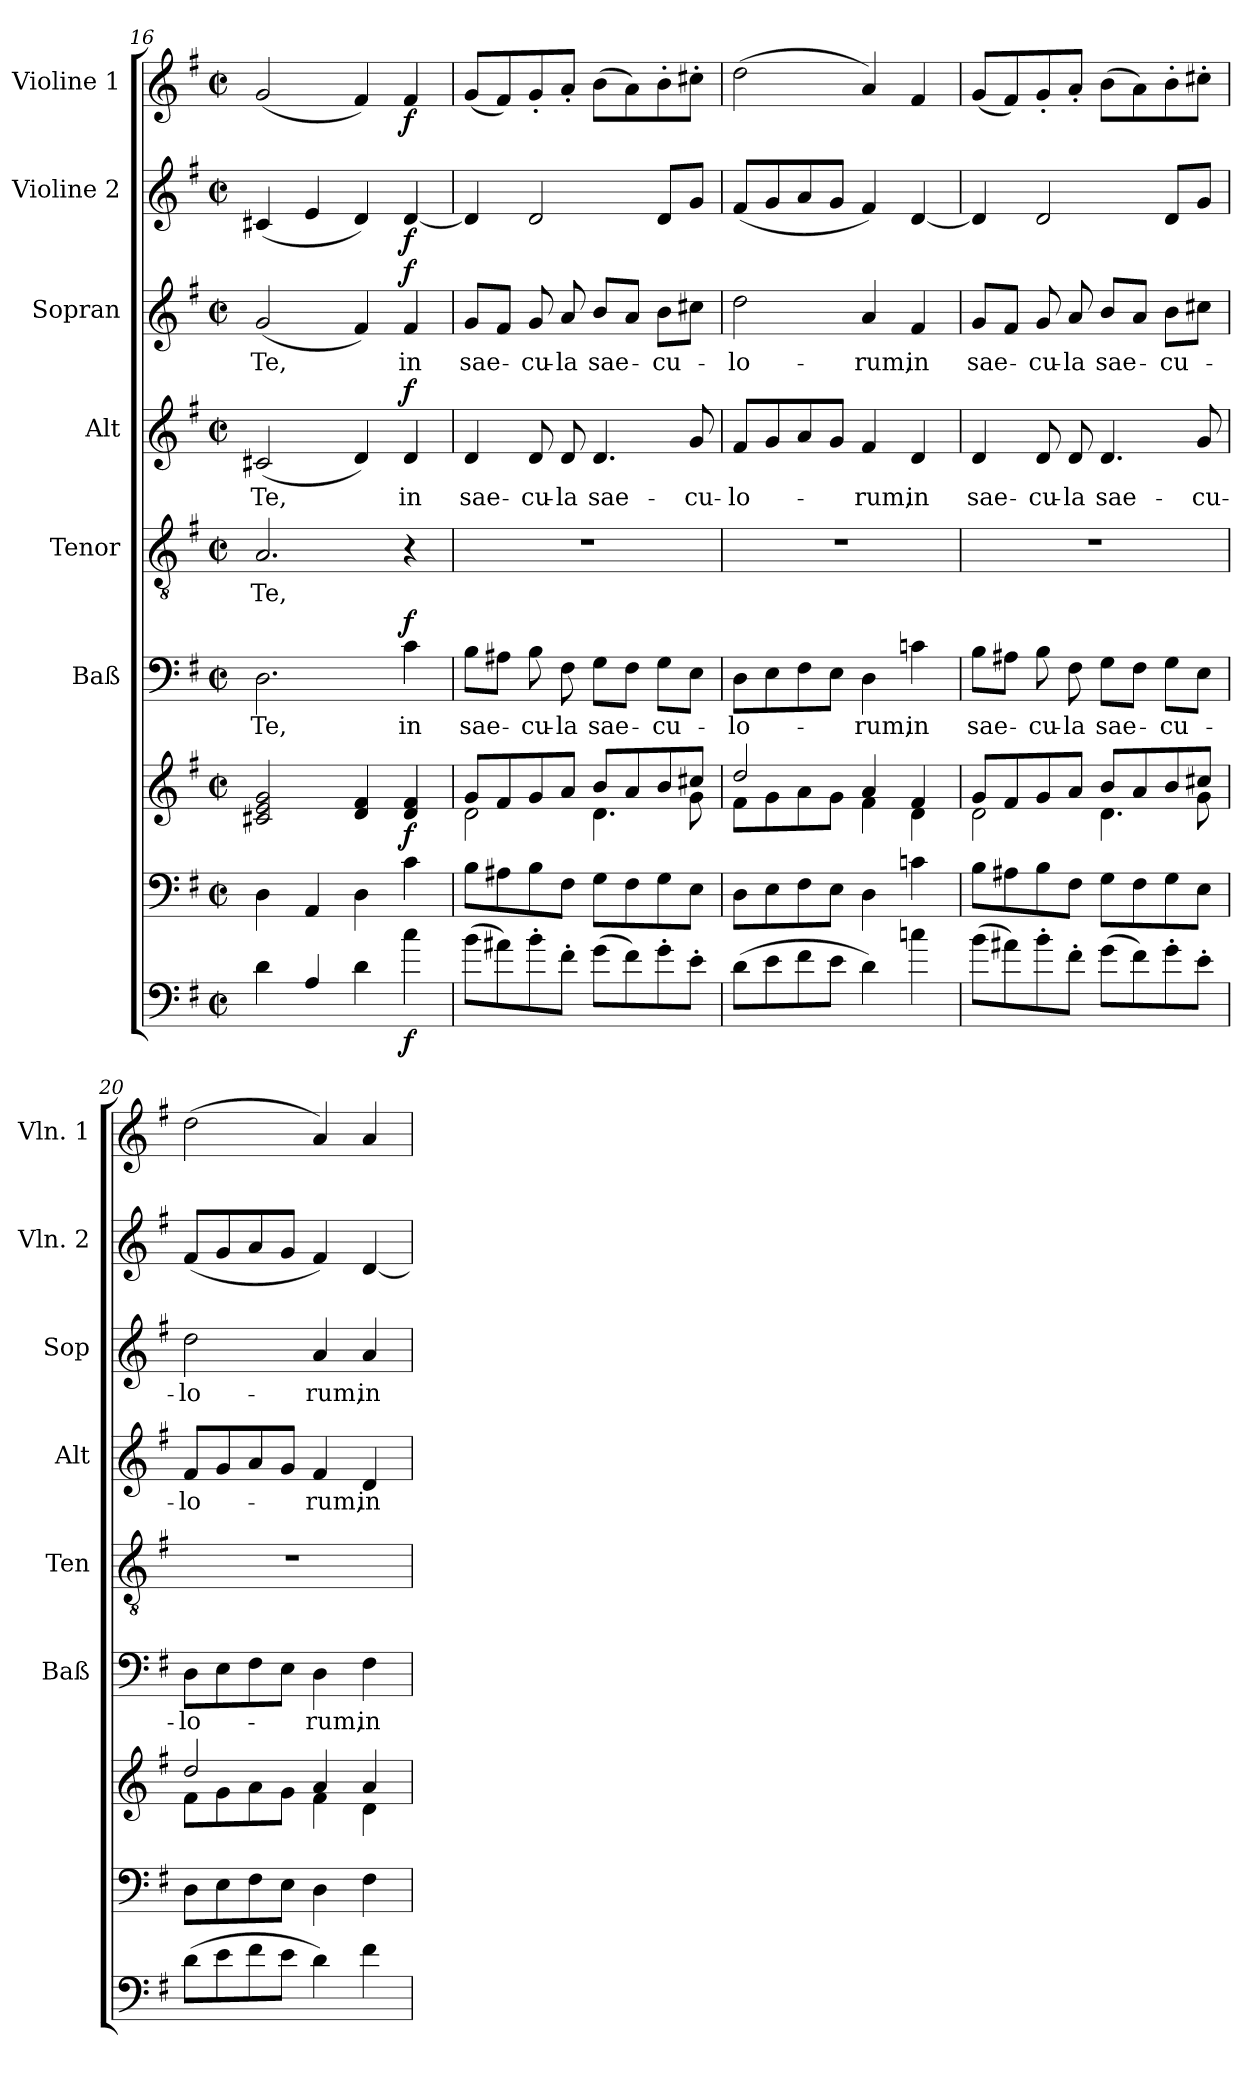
**kern	**dynam	**kern	**kern	**dynam	**kern	**text	**dynam	**kern	**text	**kern	**text	**dynam	**kern	**text	**dynam	**kern	**dynam	**kern	**dynam
*part8	*part8	*part7	*part7	*part7	*part6	*part6	*part6	*part5	*part5	*part4	*part4	*part4	*part3	*part3	*part3	*part2	*part2	*part1	*part1
*staff9	*staff9	*staff8	*staff7	*staff7/8	*staff6	*staff6	*staff6	*staff5	*staff5	*staff4	*staff4	*staff4	*staff3	*staff3	*staff3	*staff2	*staff2	*staff1	*staff1
*	*	*	*	*	*I"Baß	*	*	*I"Tenor	*	*I"Alt	*	*	*I"Sopran	*	*	*I"Violine 2	*	*I"Violine 1	*
*	*	*	*	*	*I'Baß	*	*	*I'Ten	*	*I'Alt	*	*	*I'Sop	*	*	*I'Vln. 2	*	*I'Vln. 1	*
*clefF4	*	*clefF4	*clefG2	*	*clefF4	*	*	*clefGv2	*	*clefG2	*	*	*clefG2	*	*	*clefG2	*	*clefG2	*
*ITrd7c12	*	*	*	*	*	*	*	*	*	*	*	*	*	*	*	*	*	*	*
*k[f#]	*	*k[f#]	*k[f#]	*	*k[f#]	*	*	*k[f#]	*	*k[f#]	*	*	*k[f#]	*	*	*k[f#]	*	*k[f#]	*
*G:	*	*G:	*G:	*	*G:	*	*	*G:	*	*G:	*	*	*G:	*	*	*G:	*	*G:	*
*M2/2	*	*M2/2	*M2/2	*	*M2/2	*	*	*M2/2	*	*M2/2	*	*	*M2/2	*	*	*M2/2	*	*M2/2	*
*met(c|)	*	*met(c|)	*met(c|)	*	*met(c|)	*	*	*met(c|)	*	*met(c|)	*	*	*met(c|)	*	*	*met(c|)	*	*met(c|)	*
=16	=16	=16	=16	=16	=16	=16	=16	=16	=16	=16	=16	=16	=16	=16	=16	=16	=16	=16	=16
!	!	!	!	!	!	!LO:LY:b	!	!	!LO:LY:b	!	!LO:LY:b	!	!	!LO:LY:b	!	!	!	!	!
4D\	.	4D\	2c#X/ 2e/ 2g/	.	2.D\	Te,	.	2.A/	Te,	(<2c#X/	Te,	.	(<2g/	Te,	.	(<4c#X/	.	(<2g/	.
4AA/	.	4AA/	.	.	.	.	.	.	.	.	.	.	.	.	.	4e/	.	.	.
4D\	.	4D\	4d/ 4f#/	.	.	.	.	.	.	4d/)	.	.	4f#/)	.	.	4d/)	.	4f#/)	.
!	!LO:DY:b	!	!	!LO:DY:b	!	!LO:LY:b	!LO:DY:a	!	!	!	!LO:LY:b	!LO:DY:a	!	!LO:LY:b	!LO:DY:a	!	!LO:DY:b	!	!LO:DY:b
4c\	f	4c\	4d/ 4f#/	f	4c\	in	f	4r	.	4d/	in	f	4f#/	in	f	[4d/	f	4f#/	f
=17	=17	=17	=17	=17	=17	=17	=17	=17	=17	=17	=17	=17	=17	=17	=17	=17	=17	=17	=17
*	*	*	*^	*	*	*	*	*	*	*	*	*	*	*	*	*	*	*	*
!	!	!	!	!	!	!	!LO:LY:b	!	!	!	!	!LO:LY:b	!	!	!LO:LY:b	!	!	!	!	!
(>8B\L	.	8B\L	8g/L	2d\	.	8B\L	sae-	.	1r	.	4d/	sae-	.	8g/L	sae-	.	4d/]	.	(<8g/L	.
8A#X\)	.	8A#X\	8f#/	.	.	8A#X\J	.	.	.	.	.	.	.	8f#/J	.	.	.	.	8f#/)	.
!	!	!	!	!	!	!	!LO:LY:b	!	!	!	!	!LO:LY:b	!	!	!LO:LY:b	!	!	!	!	!
8B'>\	.	8B\	8g/	.	.	8B\	-cu-	.	.	.	8d/	-cu-	.	8g/	-cu-	.	2d/	.	8g'</	.
!	!	!	!	!	!	!	!LO:LY:b	!	!	!	!	!LO:LY:b	!	!	!LO:LY:b	!	!	!	!	!
8F#'>\J	.	8F#\J	8a/J	.	.	8F#\	-la	.	.	.	8d/	-la	.	8a/	-la	.	.	.	8a'</J	.
!	!	!	!	!	!	!	!LO:LY:b	!	!	!	!	!LO:LY:b	!	!	!LO:LY:b	!	!	!	!	!
(>8G\L	.	8G\L	8b/L	4.d\	.	8G\L	sae-	.	.	.	4.d/	sae-	.	8b/L	sae-	.	.	.	(>8b\L	.
8F#\)	.	8F#\	8a/	.	.	8F#\J	.	.	.	.	.	.	.	8a/J	.	.	.	.	8a\)	.
!	!	!	!	!	!	!	!LO:LY:b	!	!	!	!	!	!	!	!LO:LY:b	!	!	!	!	!
8G'>\	.	8G\	8b/	.	.	8G\L	-cu-	.	.	.	.	.	.	8b\L	-cu-	.	8d/L	.	8b'>\	.
!	!	!	!	!	!	!	!	!	!	!	!	!LO:LY:b	!	!	!	!	!	!	!	!
8E'>\J	.	8E\J	8cc#X/J	8g\	.	8E\J	.	.	.	.	8g/	-cu-	.	8cc#X\J	.	.	8g/J	.	8cc#X'>\J	.
=18	=18	=18	=18	=18	=18	=18	=18	=18	=18	=18	=18	=18	=18	=18	=18	=18	=18	=18	=18	=18
!	!	!	!	!	!	!	!LO:LY:b	!	!	!	!	!LO:LY:b	!	!	!LO:LY:b	!	!	!	!	!
(>8D\L	.	8D\L	2dd/	8f#\L	.	8D\L	-lo-	.	1r	.	8f#/L	-lo-	.	2dd\	-lo-	.	(<8f#/L	.	(>2dd\	.
8E\	.	8E\	.	8g\	.	8E\	.	.	.	.	8g/	.	.	.	.	.	8g/	.	.	.
8F#\	.	8F#\	.	8a\	.	8F#\	.	.	.	.	8a/	.	.	.	.	.	8a/	.	.	.
8E\J	.	8E\J	.	8g\J	.	8E\J	.	.	.	.	8g/J	.	.	.	.	.	8g/J	.	.	.
!	!	!	!	!	!	!	!LO:LY:b	!	!	!	!	!LO:LY:b	!	!	!LO:LY:b	!	!	!	!	!
4D\)	.	4D\	4a/	4f#\	.	4D\	-rum,	.	.	.	4f#/	-rum,	.	4a/	-rum,	.	4f#/)	.	4a/)	.
!	!	!	!	!	!	!	!LO:LY:b	!	!	!	!	!LO:LY:b	!	!	!LO:LY:b	!	!	!	!	!
4cn\	.	4cn\	4f#/	4d\	.	4cn\	in	.	.	.	4d/	in	.	4f#/	in	.	[4d/	.	4f#/	.
!!LO:PB:g=z
=19	=19	=19	=19	=19	=19	=19	=19	=19	=19	=19	=19	=19	=19	=19	=19	=19	=19	=19	=19	=19
!	!	!	!	!	!	!	!LO:LY:b	!	!	!	!	!LO:LY:b	!	!	!LO:LY:b	!	!	!	!	!
(>8B\L	.	8B\L	8g/L	2d\	.	8B\L	sae-	.	1r	.	4d/	sae-	.	8g/L	sae-	.	4d/]	.	(<8g/L	.
8A#X\)	.	8A#X\	8f#/	.	.	8A#X\J	.	.	.	.	.	.	.	8f#/J	.	.	.	.	8f#/)	.
!	!	!	!	!	!	!	!LO:LY:b	!	!	!	!	!LO:LY:b	!	!	!LO:LY:b	!	!	!	!	!
8B'>\	.	8B\	8g/	.	.	8B\	-cu-	.	.	.	8d/	-cu-	.	8g/	-cu-	.	2d/	.	8g'</	.
!	!	!	!	!	!	!	!LO:LY:b	!	!	!	!	!LO:LY:b	!	!	!LO:LY:b	!	!	!	!	!
8F#'>\J	.	8F#\J	8a/J	.	.	8F#\	-la	.	.	.	8d/	-la	.	8a/	-la	.	.	.	8a'</J	.
!	!	!	!	!	!	!	!LO:LY:b	!	!	!	!	!LO:LY:b	!	!	!LO:LY:b	!	!	!	!	!
(>8G\L	.	8G\L	8b/L	4.d\	.	8G\L	sae-	.	.	.	4.d/	sae-	.	8b/L	sae-	.	.	.	(>8b\L	.
8F#\)	.	8F#\	8a/	.	.	8F#\J	.	.	.	.	.	.	.	8a/J	.	.	.	.	8a\)	.
!	!	!	!	!	!	!	!LO:LY:b	!	!	!	!	!	!	!	!LO:LY:b	!	!	!	!	!
8G'>\	.	8G\	8b/	.	.	8G\L	-cu-	.	.	.	.	.	.	8b\L	-cu-	.	8d/L	.	8b'>\	.
!	!	!	!	!	!	!	!	!	!	!	!	!LO:LY:b	!	!	!	!	!	!	!	!
8E'>\J	.	8E\J	8cc#X/J	8g\	.	8E\J	.	.	.	.	8g/	-cu-	.	8cc#X\J	.	.	8g/J	.	8cc#X'>\J	.
=20	=20	=20	=20	=20	=20	=20	=20	=20	=20	=20	=20	=20	=20	=20	=20	=20	=20	=20	=20	=20
!	!	!	!	!	!	!	!LO:LY:b	!	!	!	!	!LO:LY:b	!	!	!LO:LY:b	!	!	!	!	!
(>8D\L	.	8D\L	2dd/	8f#\L	.	8D\L	-lo-	.	1r	.	8f#/L	-lo-	.	2dd\	-lo-	.	(<8f#/L	.	(>2dd\	.
8E\	.	8E\	.	8g\	.	8E\	.	.	.	.	8g/	.	.	.	.	.	8g/	.	.	.
8F#\	.	8F#\	.	8a\	.	8F#\	.	.	.	.	8a/	.	.	.	.	.	8a/	.	.	.
8E\J	.	8E\J	.	8g\J	.	8E\J	.	.	.	.	8g/J	.	.	.	.	.	8g/J	.	.	.
!	!	!	!	!	!	!	!LO:LY:b	!	!	!	!	!LO:LY:b	!	!	!LO:LY:b	!	!	!	!	!
4D\)	.	4D\	4a/	4f#\	.	4D\	-rum,	.	.	.	4f#/	-rum,	.	4a/	-rum,	.	4f#/)	.	4a/)	.
!	!	!	!	!	!	!	!LO:LY:b	!	!	!	!	!LO:LY:b	!	!	!LO:LY:b	!	!	!	!	!
4F#\	.	4F#\	4a/	4d\	.	4F#\	in	.	.	.	4d/	in	.	4a/	in	.	[4d/	.	4a/	.
*	*	*	*v	*v	*	*	*	*	*	*	*	*	*	*	*	*	*	*	*	*
=	=	=	=	=	=	=	=	=	=	=	=	=	=	=	=	=	=	=	=
*-	*-	*-	*-	*-	*-	*-	*-	*-	*-	*-	*-	*-	*-	*-	*-	*-	*-	*-	*-
